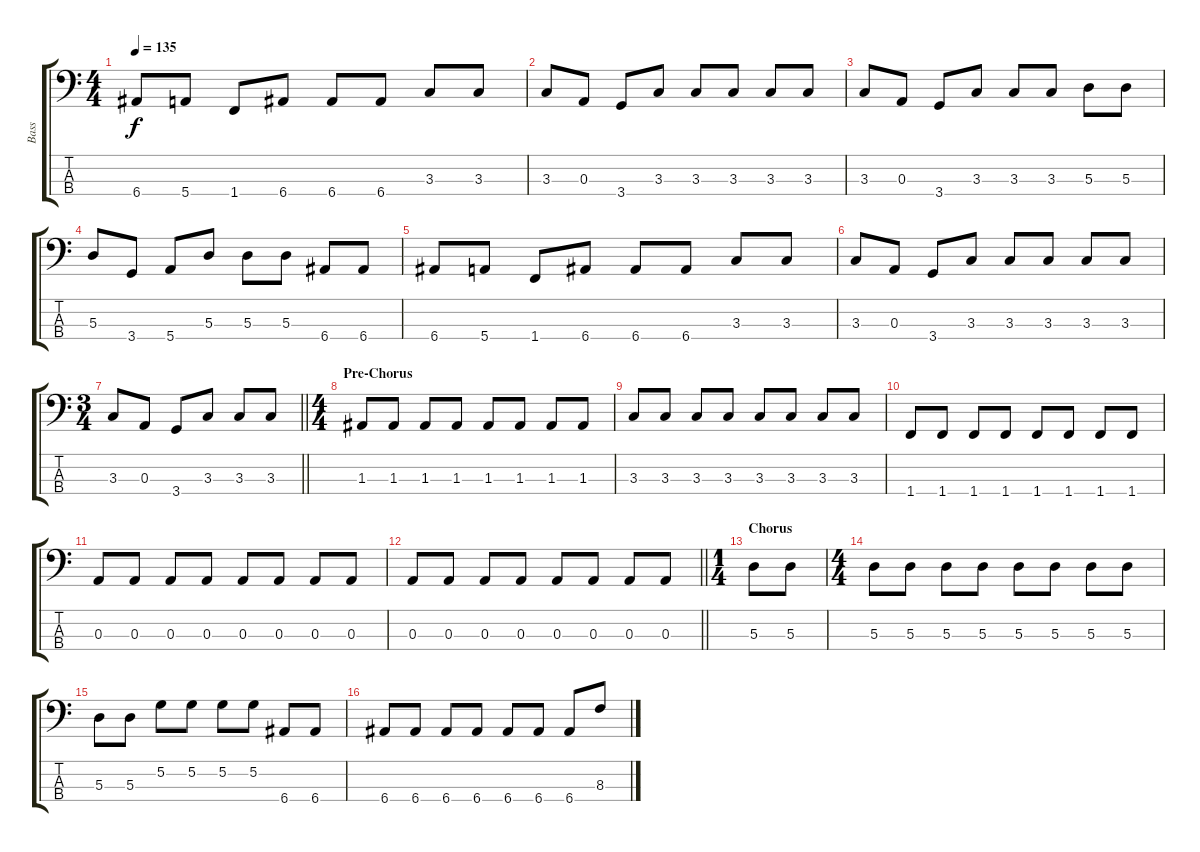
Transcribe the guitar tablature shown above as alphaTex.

\track ("Bass" "Bass") {instrument fretlessbass}
\staff {score tabs}
\tuning (G2 D2 A1 E1) {hide}
\ts (4 4)
\tempo 135
\clef f4
\ks c
6.4.8{dy f} 5.4.8 1.4.8 6.4.8 6.4.8 6.4.8 3.3.8 3.3.8 |
3.3.8 0.3.8 3.4.8 3.3.8 3.3.8 3.3.8 3.3.8 3.3.8 |
3.3.8 0.3.8 3.4.8 3.3.8 3.3.8 3.3.8 5.3.8 5.3.8 |
5.3.8 3.4.8 5.4.8 5.3.8 5.3.8 5.3.8 6.4.8 6.4.8 |
6.4.8 5.4.8 1.4.8 6.4.8 6.4.8 6.4.8 3.3.8 3.3.8 |
3.3.8 0.3.8 3.4.8 3.3.8 3.3.8 3.3.8 3.3.8 3.3.8 |
\ts (3 4)
\barLineRight lightlight
3.3.8 0.3.8 3.4.8 3.3.8 3.3.8 3.3.8 |
\ts (4 4)
\section ("" "Pre-Chorus")
1.3.8 1.3.8 1.3.8 1.3.8 1.3.8 1.3.8 1.3.8 1.3.8 |
3.3.8 3.3.8 3.3.8 3.3.8 3.3.8 3.3.8 3.3.8 3.3.8 |
1.4.8 1.4.8 1.4.8 1.4.8 1.4.8 1.4.8 1.4.8 1.4.8 |
0.3.8 0.3.8 0.3.8 0.3.8 0.3.8 0.3.8 0.3.8 0.3.8 |
\barLineRight lightlight
0.3.8 0.3.8 0.3.8 0.3.8 0.3.8 0.3.8 0.3.8 0.3.8 |
\ts (1 4)
\section ("" "Chorus")
5.3.8 5.3.8 |
\ts (4 4)
5.3.8 5.3.8 5.3.8 5.3.8 5.3.8 5.3.8 5.3.8 5.3.8 |
5.3.8 5.3.8 5.2.8 5.2.8 5.2.8 5.2.8 6.4.8 6.4.8 |
6.4.8 6.4.8 6.4.8 6.4.8 6.4.8 6.4.8 6.4.8 8.3.8
